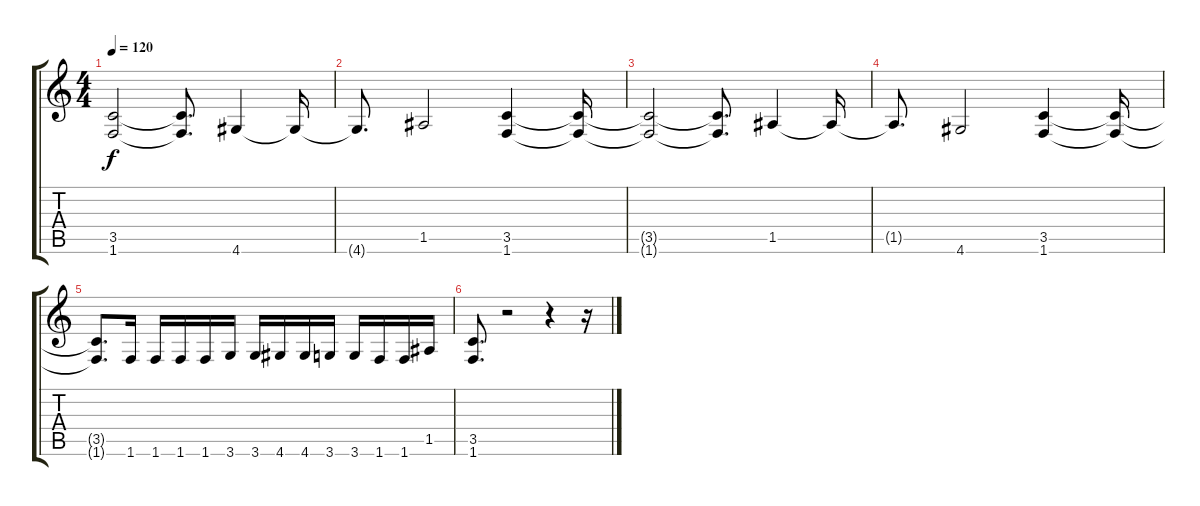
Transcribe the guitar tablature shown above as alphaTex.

\track "" {instrument distortionguitar}
\staff {score tabs}
\tuning (E4 B3 G3 D3 A2 E2) {hide}
\ts (4 4)
\tempo 120
\clef g2
\ks c
(3.5{t} 1.6{t}).2{dy f} (3.5{t} 1.6{t}).8{d} 4.6.4 4.6{t}.16 |
4.6{t}.8{d} 1.5.2 (3.5 1.6).4 (3.5{t} 1.6{t}).16 |
(3.5{t} 1.6{t}).2 (3.5{t} 1.6{t}).8{d} 1.5.4 1.5{t}.16 |
1.5{t}.8{d} 4.6.2 (3.5 1.6).4 (3.5{t} 1.6{t}).16 |
(3.5{t} 1.6{t}).8{d} 1.6.16 1.6.16 1.6.16 1.6.16 3.6.16 3.6.16 4.6.16 4.6.16 3.6.16 3.6.16 1.6.16 1.6.16 1.5.16 |
(3.5 1.6).8{d} r.2 r.4 r.16
